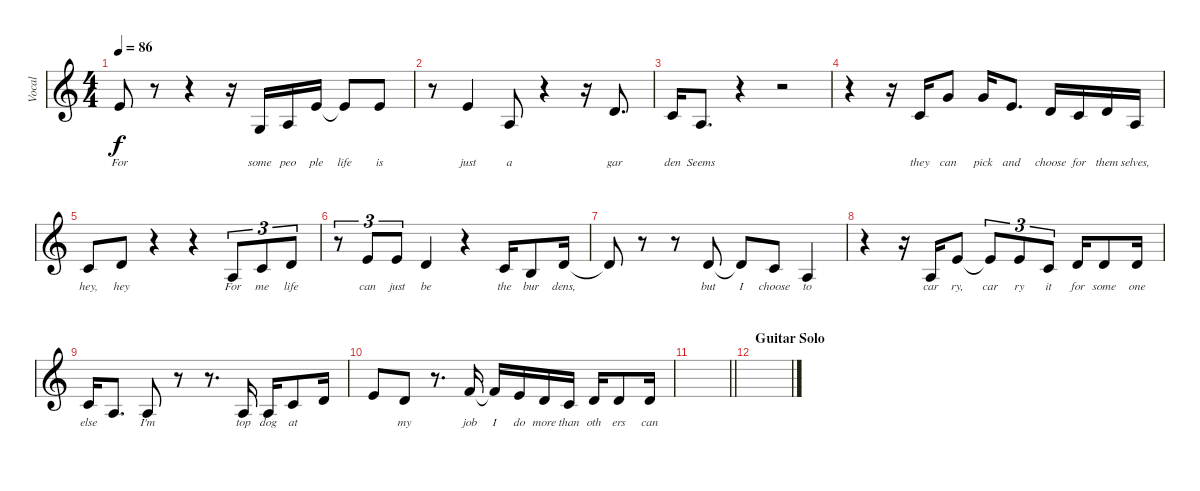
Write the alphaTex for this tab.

\track ("Vocal" "Vocal") {instrument flute}
\staff {score}
\tuning (E4 B3 G3 D3 A2 E2) {hide}
\ts (4 4)
\tempo 86
\clef g2
\ks c
0.1.8{lyrics (0 "For") lyrics (1 "") lyrics (2 "") lyrics (3 "") lyrics (4 "") dy f} r.8 r.4 r.16 0.3.16{lyrics (0 "some") lyrics (1 "") lyrics (2 "") lyrics (3 "") lyrics (4 "")} 2.3.16{lyrics (0 "peo") lyrics (1 "") lyrics (2 "") lyrics (3 "") lyrics (4 "")} 0.1.16{lyrics (0 "ple") lyrics (1 "") lyrics (2 "") lyrics (3 "") lyrics (4 "")} 0.1{t}.8{lyrics (0 "life") lyrics (1 "") lyrics (2 "") lyrics (3 "") lyrics (4 "")} 0.1.8{lyrics (0 "is") lyrics (1 "") lyrics (2 "") lyrics (3 "") lyrics (4 "")} |
r.8 0.1.4{lyrics (0 "just") lyrics (1 "") lyrics (2 "") lyrics (3 "") lyrics (4 "")} 2.3.8{lyrics (0 "a") lyrics (1 "") lyrics (2 "") lyrics (3 "") lyrics (4 "")} r.4 r.16 3.2.8{d lyrics (0 "gar") lyrics (1 "") lyrics (2 "") lyrics (3 "") lyrics (4 "")} |
1.2.16{lyrics (0 "den") lyrics (1 "") lyrics (2 "") lyrics (3 "") lyrics (4 "")} 2.3.8{d lyrics (0 "Seems") lyrics (1 "") lyrics (2 "") lyrics (3 "") lyrics (4 "")} r.4 r.2 |
r.4 r.16 1.2.16{lyrics (0 "they") lyrics (1 "") lyrics (2 "") lyrics (3 "") lyrics (4 "")} 3.1.8{lyrics (0 "can") lyrics (1 "") lyrics (2 "") lyrics (3 "") lyrics (4 "")} 3.1.16{lyrics (0 "pick") lyrics (1 "") lyrics (2 "") lyrics (3 "") lyrics (4 "")} 0.1.8{d lyrics (0 "and") lyrics (1 "") lyrics (2 "") lyrics (3 "") lyrics (4 "")} 3.2.16{lyrics (0 "choose") lyrics (1 "") lyrics (2 "") lyrics (3 "") lyrics (4 "")} 1.2.16{lyrics (0 "for") lyrics (1 "") lyrics (2 "") lyrics (3 "") lyrics (4 "")} 3.2.16{lyrics (0 "them") lyrics (1 "") lyrics (2 "") lyrics (3 "") lyrics (4 "")} 2.3.16{lyrics (0 "selves,") lyrics (1 "") lyrics (2 "") lyrics (3 "") lyrics (4 "")} |
1.2.8{lyrics (0 "hey,") lyrics (1 "") lyrics (2 "") lyrics (3 "") lyrics (4 "")} 3.2.8{lyrics (0 "hey") lyrics (1 "") lyrics (2 "") lyrics (3 "") lyrics (4 "")} r.4 r.4 2.3.8{tu (3 2) lyrics (0 "For") lyrics (1 "") lyrics (2 "") lyrics (3 "") lyrics (4 "")} 1.2.8{tu (3 2) lyrics (0 "me") lyrics (1 "") lyrics (2 "") lyrics (3 "") lyrics (4 "")} 3.2.8{tu (3 2) lyrics (0 "life") lyrics (1 "") lyrics (2 "") lyrics (3 "") lyrics (4 "")} |
r.8{tu (3 2)} 0.1.8{tu (3 2) lyrics (0 "can") lyrics (1 "") lyrics (2 "") lyrics (3 "") lyrics (4 "")} 0.1.8{tu (3 2) lyrics (0 "just") lyrics (1 "") lyrics (2 "") lyrics (3 "") lyrics (4 "")} 3.2.4{lyrics (0 "be") lyrics (1 "") lyrics (2 "") lyrics (3 "") lyrics (4 "")} r.4 1.2.16{lyrics (0 "the") lyrics (1 "") lyrics (2 "") lyrics (3 "") lyrics (4 "")} 0.2.8{lyrics (0 "bur") lyrics (1 "") lyrics (2 "") lyrics (3 "") lyrics (4 "")} 3.2.16{lyrics (0 "dens,") lyrics (1 "") lyrics (2 "") lyrics (3 "") lyrics (4 "")} |
3.2{t}.8{lyrics (0 "") lyrics (1 "") lyrics (2 "") lyrics (3 "") lyrics (4 "")} r.8 r.8 3.2.8{lyrics (0 "but") lyrics (1 "") lyrics (2 "") lyrics (3 "") lyrics (4 "")} 3.2{t}.8{lyrics (0 "I") lyrics (1 "") lyrics (2 "") lyrics (3 "") lyrics (4 "")} 1.2.8{lyrics (0 "choose") lyrics (1 "") lyrics (2 "") lyrics (3 "") lyrics (4 "")} 2.3.4{lyrics (0 "to") lyrics (1 "") lyrics (2 "") lyrics (3 "") lyrics (4 "")} |
r.4 r.16 2.3.16{lyrics (0 "car") lyrics (1 "") lyrics (2 "") lyrics (3 "") lyrics (4 "")} 0.1.8{lyrics (0 "ry,") lyrics (1 "") lyrics (2 "") lyrics (3 "") lyrics (4 "")} 0.1{t}.8{tu (3 2) lyrics (0 "car") lyrics (1 "") lyrics (2 "") lyrics (3 "") lyrics (4 "")} 0.1.8{tu (3 2) lyrics (0 "ry") lyrics (1 "") lyrics (2 "") lyrics (3 "") lyrics (4 "")} 1.2.8{tu (3 2) lyrics (0 "it") lyrics (1 "") lyrics (2 "") lyrics (3 "") lyrics (4 "")} 3.2.16{lyrics (0 "for") lyrics (1 "") lyrics (2 "") lyrics (3 "") lyrics (4 "")} 3.2.8{lyrics (0 "some") lyrics (1 "") lyrics (2 "") lyrics (3 "") lyrics (4 "")} 3.2.16{lyrics (0 "one") lyrics (1 "") lyrics (2 "") lyrics (3 "") lyrics (4 "")} |
1.2.16{lyrics (0 "else") lyrics (1 "") lyrics (2 "") lyrics (3 "") lyrics (4 "")} 2.3.8{d lyrics (0 "") lyrics (1 "") lyrics (2 "") lyrics (3 "") lyrics (4 "")} 2.3.8{lyrics (0 "I'm") lyrics (1 "") lyrics (2 "") lyrics (3 "") lyrics (4 "")} r.8 r.8{d} 2.3.16{lyrics (0 "top") lyrics (1 "") lyrics (2 "") lyrics (3 "") lyrics (4 "")} 2.3.16{lyrics (0 "dog") lyrics (1 "") lyrics (2 "") lyrics (3 "") lyrics (4 "")} 1.2.8{lyrics (0 "at") lyrics (1 "") lyrics (2 "") lyrics (3 "") lyrics (4 "")} 3.2.16{lyrics (0 "") lyrics (1 "") lyrics (2 "") lyrics (3 "") lyrics (4 "")} |
0.1.8{lyrics (0 "") lyrics (1 "") lyrics (2 "") lyrics (3 "") lyrics (4 "")} 3.2.8{lyrics (0 "my") lyrics (1 "") lyrics (2 "") lyrics (3 "") lyrics (4 "")} r.8{d} 1.1.16{lyrics (0 "job") lyrics (1 "") lyrics (2 "") lyrics (3 "") lyrics (4 "")} 1.1{t}.16{lyrics (0 "I") lyrics (1 "") lyrics (2 "") lyrics (3 "") lyrics (4 "")} 0.1.16{lyrics (0 "do") lyrics (1 "") lyrics (2 "") lyrics (3 "") lyrics (4 "")} 3.2.16{lyrics (0 "more") lyrics (1 "") lyrics (2 "") lyrics (3 "") lyrics (4 "")} 1.2.16{lyrics (0 "than") lyrics (1 "") lyrics (2 "") lyrics (3 "") lyrics (4 "")} 3.2.16{lyrics (0 "oth") lyrics (1 "") lyrics (2 "") lyrics (3 "") lyrics (4 "")} 3.2.8{lyrics (0 "ers") lyrics (1 "") lyrics (2 "") lyrics (3 "") lyrics (4 "")} 3.2.16{lyrics (0 "can") lyrics (1 "") lyrics (2 "") lyrics (3 "") lyrics (4 "")} |
\barLineRight lightlight
|
\section ("" "Guitar Solo")
